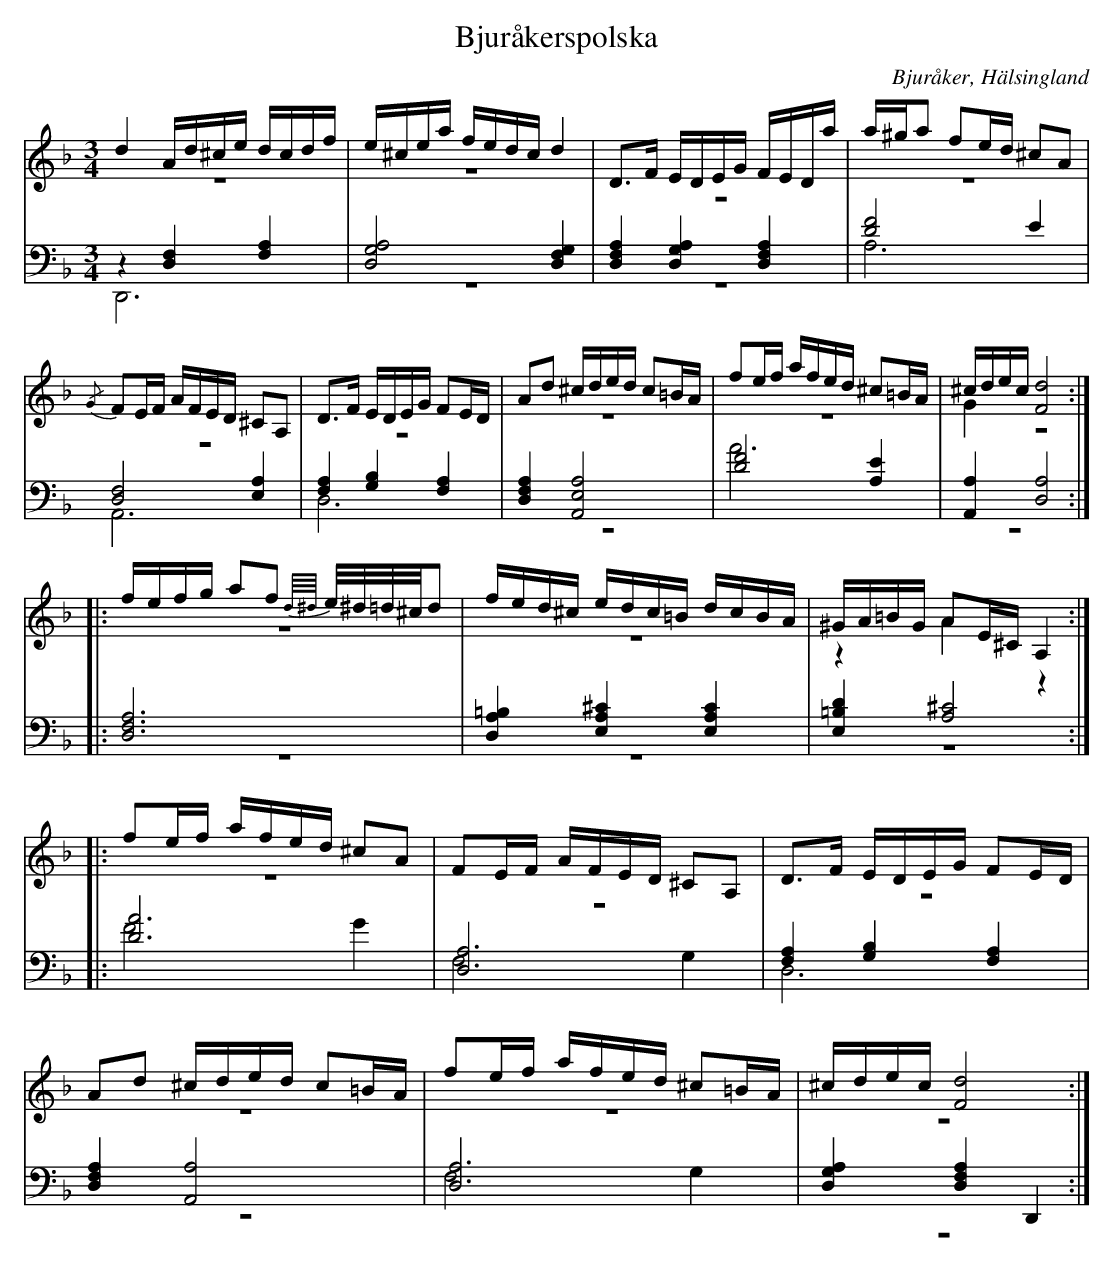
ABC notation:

X:1
T: Bjuråkerspolska
O: Bjuråker, Hälsingland
M: 3/4
L: 1/16
K: Dm
V:1
V:2 merge
V:3
V:4 merge
V:1
d4 Ad^ce dcdf |e^cea fedc d4|D2>F2 EDEG FEDa|a^ga2 f2ed ^c2A2|
{/G}F2EF AFED ^C2A,2|D2>F2 EDEG F2ED|A2d2 ^cded c2=BA|f2ef afed ^c2=BA|^cdec [F8d8]:|
|:fefg a2f2 {d//^d//}e/^d/=d/^c/d2 |fed^c edc=B dcBA|^GA=BG A2E^C A,4:|
|:f2ef afed ^c2A2|F2EF AFED ^C2A,2|D2>F2 EDEG F2ED|
A2d2 ^cded c2=BA|f2ef afed ^c2=BA|^cdec [F8d8]:|
V:2
z12|z12|z12|z12|
z12|z12|z12|z12|G4 z8:|
|:z12|z12|z4 A4 z4:|
|:z12|z12|z12|
z12|z12|z12:|
V:3 clef=bass
z4 [D,4F,4] [F,4A,4]|[D,8G,8A,8] [D,4F,4G,4]|[D,4F,4A,4] [D,4G,4A,4] [D,4F,4A,4]|[D8F8] E4|
[D,8F,8] [E,4A,4]|[F,4A,4] [G,4B,4] [F,4A,4]|[D,4F,4A,4] [A,,8E,8A,8]|[D8F8] [A,4E4]|[A,,4A,4] [D,8A,8]:|
|:[D,12F,12A,12]|[D,4A,4=B,4] [E,4A,4^C4] [E,4A,4C4]|[E,4=B,4D4] [A,8^C8]:|
|:[D12A12]|[D,12A,12]|[F,4A,4] [G,4B,4] [F,4A,4]|
[D,4F,4A,4] [A,,8A,8]|[D,12A,12]|[D,4G,4A,4] [D,4F,4A,4] D,,4:|
V:4 clef=bass
D,,12|z12|z12|A,12|
A,,12|D,12|z12|A12|z12:|
|:z12|z12|z12:|
|:F8 G4|F,8 G,4|D,12|
z12|F,8 G,4|z12:|
